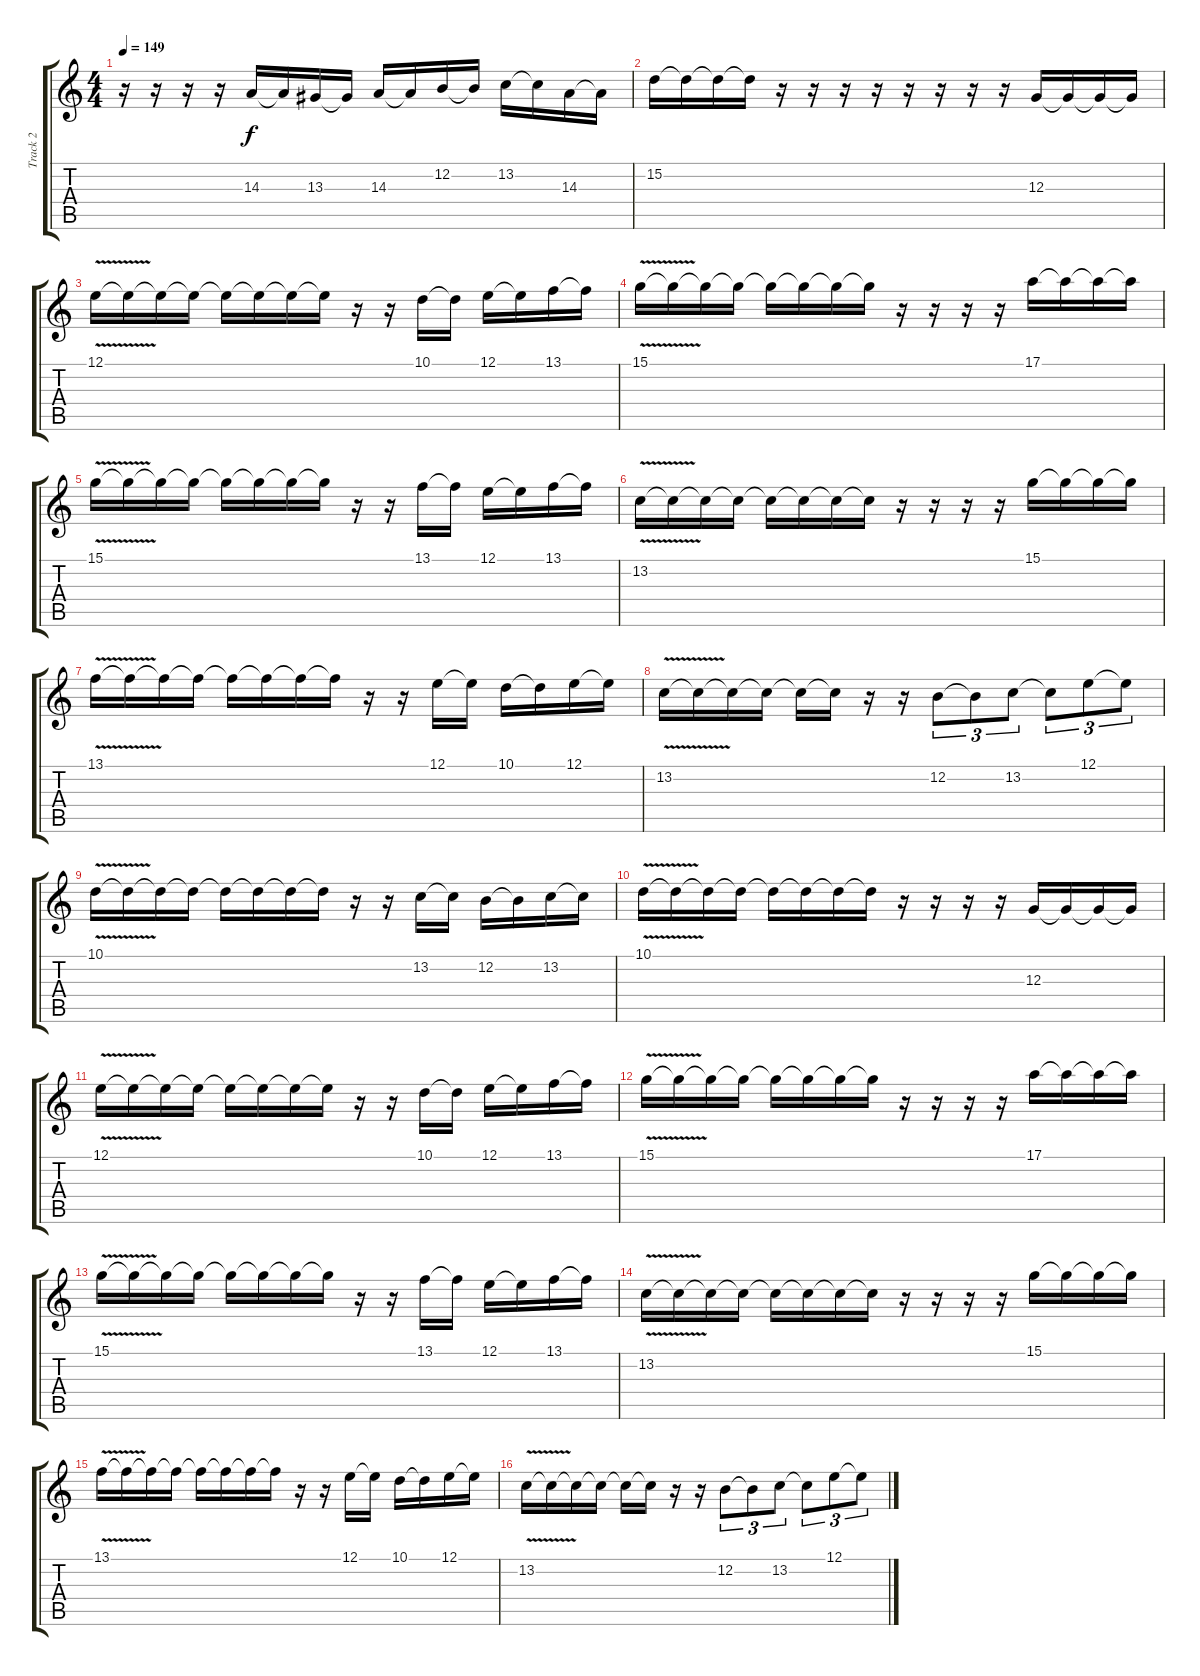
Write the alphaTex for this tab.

\track ("Track 2" "Track 2") {instrument lead5charang}
\staff {score tabs}
\tuning (E4 B3 G3 D3 A2 E2) {hide}
\ts (4 4)
\tempo 149
\clef g2
\ks c
r.16{dy f} r.16 r.16 r.16 14.3.16 14.3{t}.16 13.3.16 13.3{t}.16 14.3.16 14.3{t}.16 12.2.16 12.2{t}.16 13.2.16 13.2{t}.16 14.3.16 14.3{t}.16 |
15.2.16 15.2{t}.16 15.2{t}.16 15.2{t}.16 r.16 r.16 r.16 r.16 r.16 r.16 r.16 r.16 12.3.16 12.3{t}.16 12.3{t}.16 12.3{t}.16 |
12.1{v}.16 12.1{t}.16 12.1{t}.16 12.1{t}.16 12.1{t}.16 12.1{t}.16 12.1{t}.16 12.1{t}.16 r.16 r.16 10.1.16 10.1{t}.16 12.1.16 12.1{t}.16 13.1.16 13.1{t}.16 |
15.1{v}.16 15.1{t}.16 15.1{t}.16 15.1{t}.16 15.1{t}.16 15.1{t}.16 15.1{t}.16 15.1{t}.16 r.16 r.16 r.16 r.16 17.1.16 17.1{t}.16 17.1{t}.16 17.1{t}.16 |
15.1{v}.16 15.1{t}.16 15.1{t}.16 15.1{t}.16 15.1{t}.16 15.1{t}.16 15.1{t}.16 15.1{t}.16 r.16 r.16 13.1.16 13.1{t}.16 12.1.16 12.1{t}.16 13.1.16 13.1{t}.16 |
13.2{v}.16 13.2{t}.16 13.2{t}.16 13.2{t}.16 13.2{t}.16 13.2{t}.16 13.2{t}.16 13.2{t}.16 r.16 r.16 r.16 r.16 15.1.16 15.1{t}.16 15.1{t}.16 15.1{t}.16 |
13.1{v}.16 13.1{t}.16 13.1{t}.16 13.1{t}.16 13.1{t}.16 13.1{t}.16 13.1{t}.16 13.1{t}.16 r.16 r.16 12.1.16 12.1{t}.16 10.1.16 10.1{t}.16 12.1.16 12.1{t}.16 |
13.2{v}.16 13.2{t}.16 13.2{t}.16 13.2{t}.16 13.2{t}.16 13.2{t}.16 r.16 r.16 12.2.8{tu (3 2)} 12.2{t}.8{tu (3 2)} 13.2.8{tu (3 2)} 13.2{t}.8{tu (3 2)} 12.1.8{tu (3 2)} 12.1{t}.8{tu (3 2)} |
10.1{v}.16 10.1{t}.16 10.1{t}.16 10.1{t}.16 10.1{t}.16 10.1{t}.16 10.1{t}.16 10.1{t}.16 r.16 r.16 13.2.16 13.2{t}.16 12.2.16 12.2{t}.16 13.2.16 13.2{t}.16 |
10.1{v}.16 10.1{t}.16 10.1{t}.16 10.1{t}.16 10.1{t}.16 10.1{t}.16 10.1{t}.16 10.1{t}.16 r.16 r.16 r.16 r.16 12.3.16 12.3{t}.16 12.3{t}.16 12.3{t}.16 |
12.1{v}.16 12.1{t}.16 12.1{t}.16 12.1{t}.16 12.1{t}.16 12.1{t}.16 12.1{t}.16 12.1{t}.16 r.16 r.16 10.1.16 10.1{t}.16 12.1.16 12.1{t}.16 13.1.16 13.1{t}.16 |
15.1{v}.16 15.1{t}.16 15.1{t}.16 15.1{t}.16 15.1{t}.16 15.1{t}.16 15.1{t}.16 15.1{t}.16 r.16 r.16 r.16 r.16 17.1.16 17.1{t}.16 17.1{t}.16 17.1{t}.16 |
15.1{v}.16 15.1{t}.16 15.1{t}.16 15.1{t}.16 15.1{t}.16 15.1{t}.16 15.1{t}.16 15.1{t}.16 r.16 r.16 13.1.16 13.1{t}.16 12.1.16 12.1{t}.16 13.1.16 13.1{t}.16 |
13.2{v}.16 13.2{t}.16 13.2{t}.16 13.2{t}.16 13.2{t}.16 13.2{t}.16 13.2{t}.16 13.2{t}.16 r.16 r.16 r.16 r.16 15.1.16 15.1{t}.16 15.1{t}.16 15.1{t}.16 |
13.1{v}.16 13.1{t}.16 13.1{t}.16 13.1{t}.16 13.1{t}.16 13.1{t}.16 13.1{t}.16 13.1{t}.16 r.16 r.16 12.1.16 12.1{t}.16 10.1.16 10.1{t}.16 12.1.16 12.1{t}.16 |
13.2{v}.16 13.2{t}.16 13.2{t}.16 13.2{t}.16 13.2{t}.16 13.2{t}.16 r.16 r.16 12.2.8{tu (3 2)} 12.2{t}.8{tu (3 2)} 13.2.8{tu (3 2)} 13.2{t}.8{tu (3 2)} 12.1.8{tu (3 2)} 12.1{t}.8{tu (3 2)}
